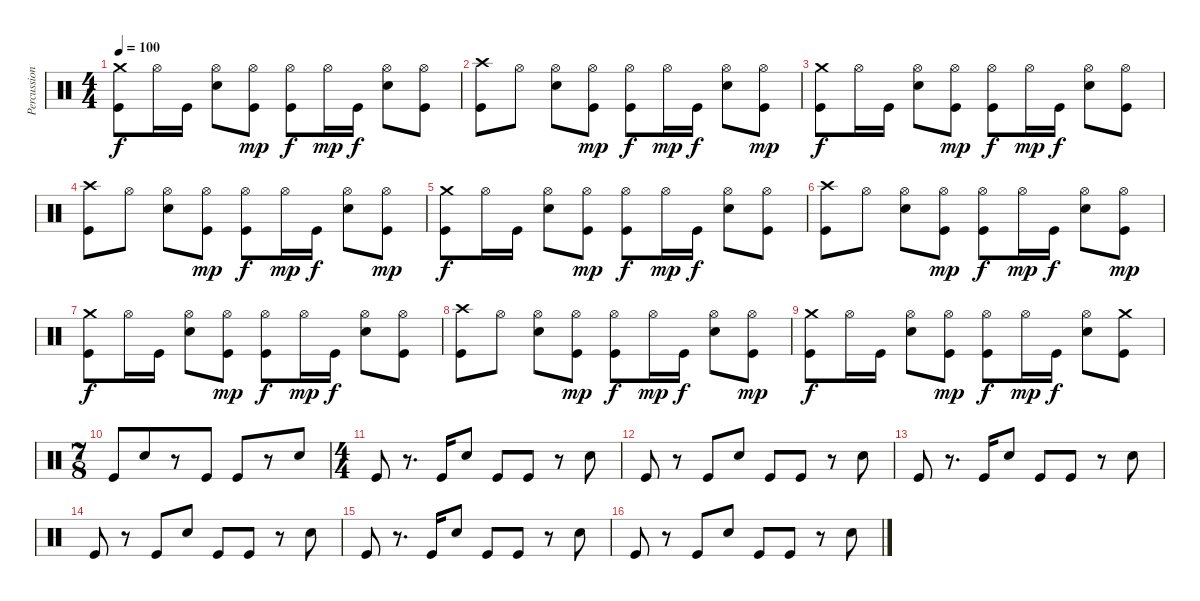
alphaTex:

\track ("Percussion" "Percussion") {instrument percussion}
\staff {score}
\articulation defaults
\ts (4 4)
\tempo 100
\clef neutral
\ks c
("Crash medium (hit)" "Kick (hit)").8{dy f} "Hi-Hat (open)".16 "Kick (hit)".16 ("Hi-Hat (open)" "Electric Snare (hit)").8 ("Hi-Hat (open)" "Kick (hit)").8{dy mp} ("Hi-Hat (open)" "Kick (hit)").8{dy f} "Hi-Hat (open)".16{dy mp} "Kick (hit)".16{dy f} ("Hi-Hat (open)" "Electric Snare (hit)").8 ("Hi-Hat (open)" "Kick (hit)").8 |
("Crash high (hit)" "Kick (hit)").8 "Hi-Hat (open)".8 ("Hi-Hat (open)" "Electric Snare (hit)").8 ("Hi-Hat (open)" "Kick (hit)").8{dy mp} ("Hi-Hat (open)" "Kick (hit)").8{dy f} "Hi-Hat (open)".16{dy mp} "Kick (hit)".16{dy f} ("Hi-Hat (open)" "Electric Snare (hit)").8 ("Hi-Hat (open)" "Kick (hit)").8{dy mp} |
("Crash medium (hit)" "Kick (hit)").8{dy f} "Hi-Hat (open)".16 "Kick (hit)".16 ("Hi-Hat (open)" "Electric Snare (hit)").8 ("Hi-Hat (open)" "Kick (hit)").8{dy mp} ("Hi-Hat (open)" "Kick (hit)").8{dy f} "Hi-Hat (open)".16{dy mp} "Kick (hit)".16{dy f} ("Hi-Hat (open)" "Electric Snare (hit)").8 ("Hi-Hat (open)" "Kick (hit)").8 |
("Crash high (hit)" "Kick (hit)").8 "Hi-Hat (open)".8 ("Hi-Hat (open)" "Electric Snare (hit)").8 ("Hi-Hat (open)" "Kick (hit)").8{dy mp} ("Hi-Hat (open)" "Kick (hit)").8{dy f} "Hi-Hat (open)".16{dy mp} "Kick (hit)".16{dy f} ("Hi-Hat (open)" "Electric Snare (hit)").8 ("Hi-Hat (open)" "Kick (hit)").8{dy mp} |
("Crash medium (hit)" "Kick (hit)").8{dy f} "Hi-Hat (open)".16 "Kick (hit)".16 ("Hi-Hat (open)" "Electric Snare (hit)").8 ("Hi-Hat (open)" "Kick (hit)").8{dy mp} ("Hi-Hat (open)" "Kick (hit)").8{dy f} "Hi-Hat (open)".16{dy mp} "Kick (hit)".16{dy f} ("Hi-Hat (open)" "Electric Snare (hit)").8 ("Hi-Hat (open)" "Kick (hit)").8 |
("Crash high (hit)" "Kick (hit)").8 "Hi-Hat (open)".8 ("Hi-Hat (open)" "Electric Snare (hit)").8 ("Hi-Hat (open)" "Kick (hit)").8{dy mp} ("Hi-Hat (open)" "Kick (hit)").8{dy f} "Hi-Hat (open)".16{dy mp} "Kick (hit)".16{dy f} ("Hi-Hat (open)" "Electric Snare (hit)").8 ("Hi-Hat (open)" "Kick (hit)").8{dy mp} |
("Crash medium (hit)" "Kick (hit)").8{dy f} "Hi-Hat (open)".16 "Kick (hit)".16 ("Hi-Hat (open)" "Electric Snare (hit)").8 ("Hi-Hat (open)" "Kick (hit)").8{dy mp} ("Hi-Hat (open)" "Kick (hit)").8{dy f} "Hi-Hat (open)".16{dy mp} "Kick (hit)".16{dy f} ("Hi-Hat (open)" "Electric Snare (hit)").8 ("Hi-Hat (open)" "Kick (hit)").8 |
("Crash high (hit)" "Kick (hit)").8 "Hi-Hat (open)".8 ("Hi-Hat (open)" "Electric Snare (hit)").8 ("Hi-Hat (open)" "Kick (hit)").8{dy mp} ("Hi-Hat (open)" "Kick (hit)").8{dy f} "Hi-Hat (open)".16{dy mp} "Kick (hit)".16{dy f} ("Hi-Hat (open)" "Electric Snare (hit)").8 ("Hi-Hat (open)" "Kick (hit)").8{dy mp} |
("Crash medium (hit)" "Kick (hit)").8{dy f} "Hi-Hat (open)".16 "Kick (hit)".16 ("Hi-Hat (open)" "Electric Snare (hit)").8 ("Hi-Hat (open)" "Kick (hit)").8{dy mp} ("Hi-Hat (open)" "Kick (hit)").8{dy f} "Hi-Hat (open)".16{dy mp} "Kick (hit)".16{dy f} ("Hi-Hat (open)" "Electric Snare (hit)").8 ("Crash medium (hit)" "Kick (hit)").8 |
\ts (7 8)
"Kick (hit)".8 "Electric Snare (hit)".8 r.8 "Kick (hit)".8 "Kick (hit)".8 r.8 "Electric Snare (hit)".8 |
\ts (4 4)
"Kick (hit)".8 r.8{d} "Kick (hit)".16 "Electric Snare (hit)".8 "Kick (hit)".8 "Kick (hit)".8 r.8 "Electric Snare (hit)".8 |
"Kick (hit)".8 r.8 "Kick (hit)".8 "Electric Snare (hit)".8 "Kick (hit)".8 "Kick (hit)".8 r.8 "Electric Snare (hit)".8 |
"Kick (hit)".8 r.8{d} "Kick (hit)".16 "Electric Snare (hit)".8 "Kick (hit)".8 "Kick (hit)".8 r.8 "Electric Snare (hit)".8 |
"Kick (hit)".8 r.8 "Kick (hit)".8 "Electric Snare (hit)".8 "Kick (hit)".8 "Kick (hit)".8 r.8 "Electric Snare (hit)".8 |
"Kick (hit)".8 r.8{d} "Kick (hit)".16 "Electric Snare (hit)".8 "Kick (hit)".8 "Kick (hit)".8 r.8 "Electric Snare (hit)".8 |
"Kick (hit)".8 r.8 "Kick (hit)".8 "Electric Snare (hit)".8 "Kick (hit)".8 "Kick (hit)".8 r.8 "Electric Snare (hit)".8
